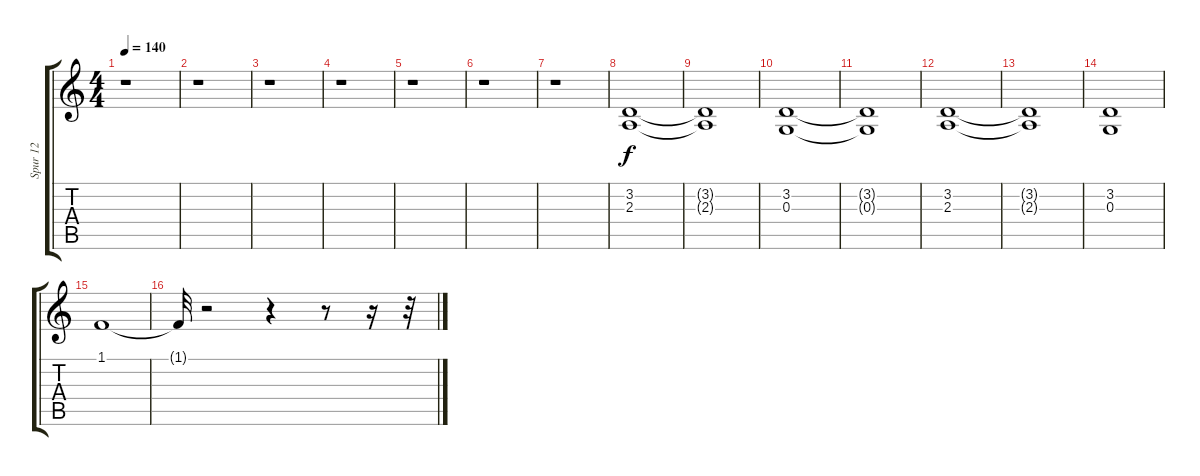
\track ("Spur 12" "Spur 12") {instrument pad8sweep}
\staff {score tabs}
\tuning (E4 B3 G3 D3 A2 E2) {hide}
\ts (4 4)
\tempo 140
\clef g2
\ks c
r.1{dy f} |
r.1 |
r.1 |
r.1 |
r.1 |
r.1 |
r.1 |
(3.2 2.3).1 |
(3.2{t} 2.3{t}).1 |
(3.2 0.3).1 |
(3.2{t} 0.3{t}).1 |
(3.2 2.3).1 |
(3.2{t} 2.3{t}).1 |
(3.2 0.3).1 |
1.1.1 |
1.1{t}.32 r.2 r.4 r.8 r.16 r.32
